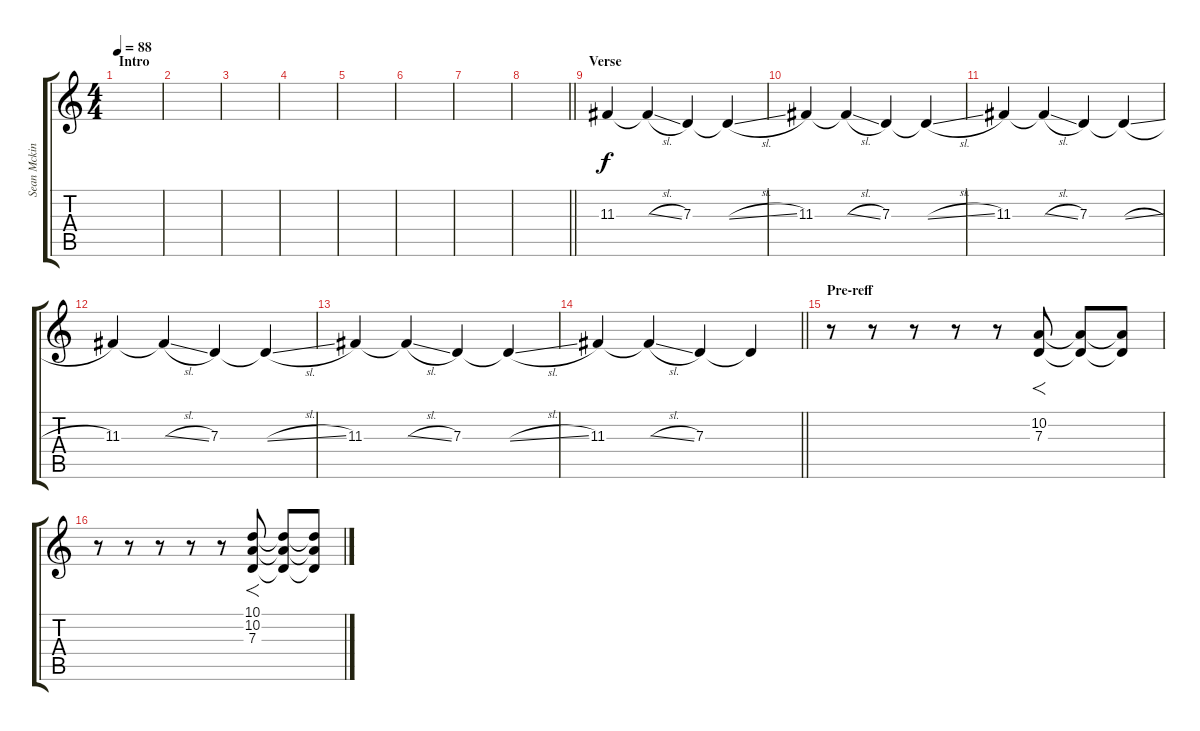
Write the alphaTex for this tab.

\track ("Sean Mckin (violin)" "Sean Mckin") {instrument pad2warm}
\staff {score tabs}
\tuning (E4 B3 G3 D3 A2 E2) {hide}
\ts (4 4)
\section ("" "Intro")
\tempo 88
\clef g2
\ks c
|
|
|
|
|
|
|
\barLineRight lightlight
|
\section ("" "Verse")
11.3.4 11.3{sl t}.4 7.3.4 7.3{sl t}.4 |
11.3.4 11.3{sl t}.4 7.3.4 7.3{sl t}.4 |
11.3.4 11.3{sl t}.4 7.3.4 7.3{sl t}.4 |
11.3.4 11.3{sl t}.4 7.3.4 7.3{sl t}.4 |
11.3.4 11.3{sl t}.4 7.3.4 7.3{sl t}.4 |
\barLineRight lightlight
11.3.4 11.3{sl t}.4 7.3.4 7.3{t}.4 |
\section ("" "Pre-reff")
r.8{volume 8} r.8 r.8 r.8 r.8 (10.2 7.3).8{f} (10.2{t} 7.3{t}).8 (10.2{t} 7.3{t}).8 |
r.8 r.8 r.8 r.8 r.8 (10.1 10.2 7.3).8{f} (10.1{t} 10.2{t} 7.3{t}).8 (10.1{t} 10.2{t} 7.3{t}).8
